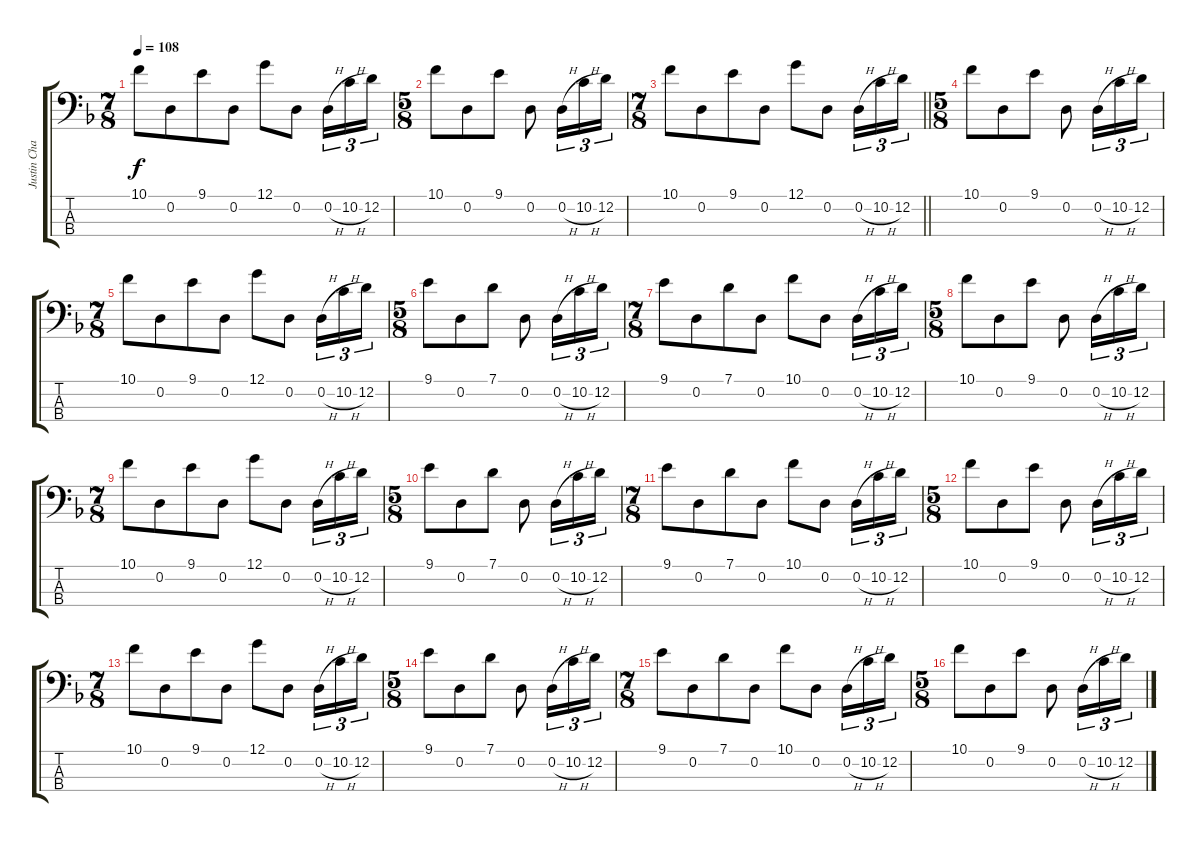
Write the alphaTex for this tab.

\track ("Justin Chancellor" "Justin Cha") {instrument electricbasspick}
\staff {score tabs}
\tuning (G2 D2 A1 D1) {hide}
\ts (7 8)
\tempo 108
\clef f4
\ks dminor
10.1.8{dy f} 0.2.8 9.1.8 0.2.8 12.1.8 0.2.8 0.2{h}.16{tu (3 2)} 10.2{h}.16{tu (3 2)} 12.2.16{tu (3 2)} |
\ts (5 8)
10.1.8 0.2.8 9.1.8 0.2.8 0.2{h}.16{tu (3 2)} 10.2{h}.16{tu (3 2)} 12.2.16{tu (3 2)} |
\ts (7 8)
\barLineRight lightlight
10.1.8 0.2.8 9.1.8 0.2.8 12.1.8 0.2.8 0.2{h}.16{tu (3 2)} 10.2{h}.16{tu (3 2)} 12.2.16{tu (3 2)} |
\ts (5 8)
10.1.8 0.2.8 9.1.8 0.2.8 0.2{h}.16{tu (3 2)} 10.2{h}.16{tu (3 2)} 12.2.16{tu (3 2)} |
\ts (7 8)
10.1.8 0.2.8 9.1.8 0.2.8 12.1.8 0.2.8 0.2{h}.16{tu (3 2)} 10.2{h}.16{tu (3 2)} 12.2.16{tu (3 2)} |
\ts (5 8)
9.1.8 0.2.8 7.1.8 0.2.8 0.2{h}.16{tu (3 2)} 10.2{h}.16{tu (3 2)} 12.2.16{tu (3 2)} |
\ts (7 8)
9.1.8 0.2.8 7.1.8 0.2.8 10.1.8 0.2.8 0.2{h}.16{tu (3 2)} 10.2{h}.16{tu (3 2)} 12.2.16{tu (3 2)} |
\ts (5 8)
10.1.8 0.2.8 9.1.8 0.2.8 0.2{h}.16{tu (3 2)} 10.2{h}.16{tu (3 2)} 12.2.16{tu (3 2)} |
\ts (7 8)
10.1.8 0.2.8 9.1.8 0.2.8 12.1.8 0.2.8 0.2{h}.16{tu (3 2)} 10.2{h}.16{tu (3 2)} 12.2.16{tu (3 2)} |
\ts (5 8)
9.1.8 0.2.8 7.1.8 0.2.8 0.2{h}.16{tu (3 2)} 10.2{h}.16{tu (3 2)} 12.2.16{tu (3 2)} |
\ts (7 8)
9.1.8 0.2.8 7.1.8 0.2.8 10.1.8 0.2.8 0.2{h}.16{tu (3 2)} 10.2{h}.16{tu (3 2)} 12.2.16{tu (3 2)} |
\ts (5 8)
10.1.8 0.2.8 9.1.8 0.2.8 0.2{h}.16{tu (3 2)} 10.2{h}.16{tu (3 2)} 12.2.16{tu (3 2)} |
\ts (7 8)
10.1.8 0.2.8 9.1.8 0.2.8 12.1.8 0.2.8 0.2{h}.16{tu (3 2)} 10.2{h}.16{tu (3 2)} 12.2.16{tu (3 2)} |
\ts (5 8)
9.1.8 0.2.8 7.1.8 0.2.8 0.2{h}.16{tu (3 2)} 10.2{h}.16{tu (3 2)} 12.2.16{tu (3 2)} |
\ts (7 8)
9.1.8 0.2.8 7.1.8 0.2.8 10.1.8 0.2.8 0.2{h}.16{tu (3 2)} 10.2{h}.16{tu (3 2)} 12.2.16{tu (3 2)} |
\ts (5 8)
10.1.8 0.2.8 9.1.8 0.2.8 0.2{h}.16{tu (3 2)} 10.2{h}.16{tu (3 2)} 12.2.16{tu (3 2)}
